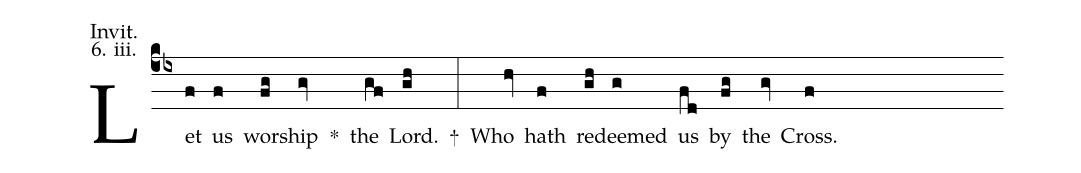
annotation: Invit.;
annotation: 6. iii.;
%%
(cb4) Let(f) us(f) wor(fg)ship(gv) <sp>*</sp>() the(gf) Lord.(gh) <sp>+</sp>(:) Who(hv) hath(f) re(gh)deemed(g) us(fd) by(fg) the(gv) Cross.(f)
